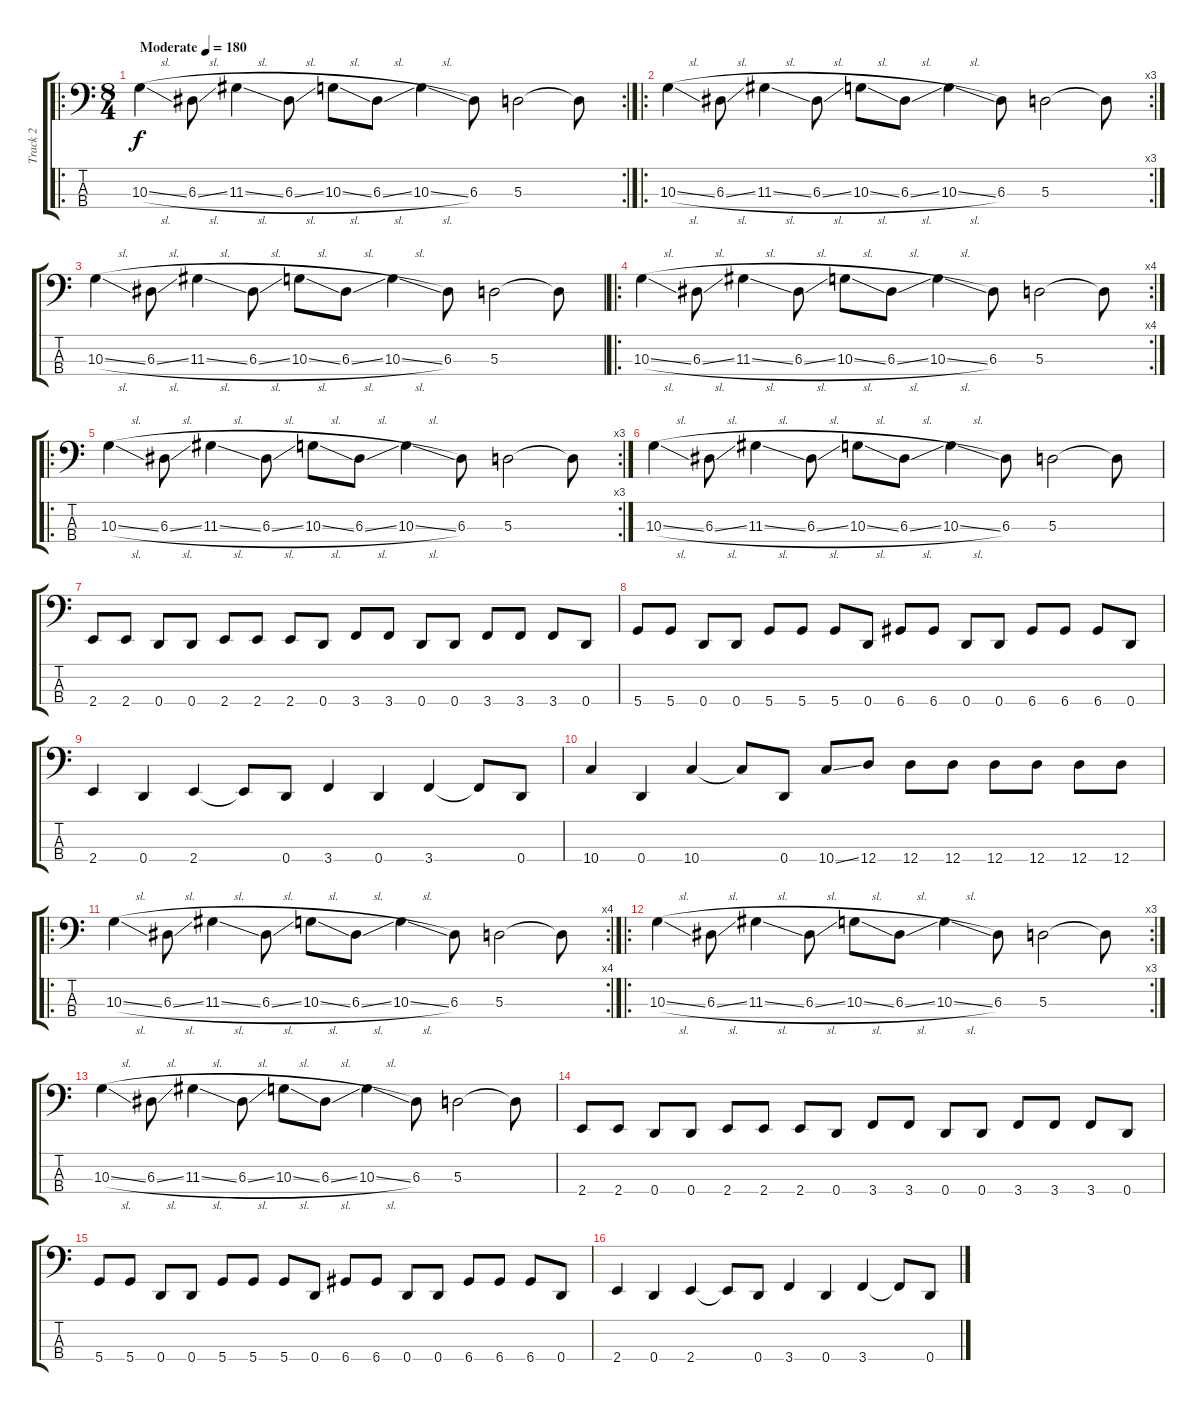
\track ("Track 2" "Track 2") {instrument fretlessbass}
\staff {score tabs}
\tuning (G2 D2 A1 D1) {hide}
\ro
\rc 2
\ts (8 4)
\tempo (180 "Moderate")
\clef f4
\ks c
10.3{sl}.4{dy f instrument fretlessbass} 6.3{sl}.8 11.3{sl}.4 6.3{sl}.8 10.3{sl}.8 6.3{sl}.8 10.3{sl}.4 6.3.8 5.3.2 5.3{t}.8 |
\ro
\rc 3
10.3{sl}.4 6.3{sl}.8 11.3{sl}.4 6.3{sl}.8 10.3{sl}.8 6.3{sl}.8 10.3{sl}.4 6.3.8 5.3.2 5.3{t}.8 |
10.3{sl}.4 6.3{sl}.8 11.3{sl}.4 6.3{sl}.8 10.3{sl}.8 6.3{sl}.8 10.3{sl}.4 6.3.8 5.3.2 5.3{t}.8 |
\ro
\rc 4
10.3{sl}.4 6.3{sl}.8 11.3{sl}.4 6.3{sl}.8 10.3{sl}.8 6.3{sl}.8 10.3{sl}.4 6.3.8 5.3.2 5.3{t}.8 |
\ro
\rc 3
10.3{sl}.4 6.3{sl}.8 11.3{sl}.4 6.3{sl}.8 10.3{sl}.8 6.3{sl}.8 10.3{sl}.4 6.3.8 5.3.2 5.3{t}.8 |
10.3{sl}.4 6.3{sl}.8 11.3{sl}.4 6.3{sl}.8 10.3{sl}.8 6.3{sl}.8 10.3{sl}.4 6.3.8 5.3.2 5.3{t}.8 |
2.4.8 2.4.8 0.4.8 0.4.8 2.4.8 2.4.8 2.4.8 0.4.8 3.4.8 3.4.8 0.4.8 0.4.8 3.4.8 3.4.8 3.4.8 0.4.8 |
5.4.8 5.4.8 0.4.8 0.4.8 5.4.8 5.4.8 5.4.8 0.4.8 6.4.8 6.4.8 0.4.8 0.4.8 6.4.8 6.4.8 6.4.8 0.4.8 |
2.4.4 0.4.4 2.4.4 2.4{t}.8 0.4.8 3.4.4 0.4.4 3.4.4 3.4{t}.8 0.4.8 |
10.4.4 0.4.4 10.4.4 10.4{t}.8 0.4.8 10.4{ss}.8 12.4.8 12.4.8 12.4.8 12.4.8 12.4.8 12.4.8 12.4.8 |
\ro
\rc 4
10.3{sl}.4 6.3{sl}.8 11.3{sl}.4 6.3{sl}.8 10.3{sl}.8 6.3{sl}.8 10.3{sl}.4 6.3.8 5.3.2 5.3{t}.8 |
\ro
\rc 3
10.3{sl}.4 6.3{sl}.8 11.3{sl}.4 6.3{sl}.8 10.3{sl}.8 6.3{sl}.8 10.3{sl}.4 6.3.8 5.3.2 5.3{t}.8 |
10.3{sl}.4 6.3{sl}.8 11.3{sl}.4 6.3{sl}.8 10.3{sl}.8 6.3{sl}.8 10.3{sl}.4 6.3.8 5.3.2 5.3{t}.8 |
2.4.8 2.4.8 0.4.8 0.4.8 2.4.8 2.4.8 2.4.8 0.4.8 3.4.8 3.4.8 0.4.8 0.4.8 3.4.8 3.4.8 3.4.8 0.4.8 |
5.4.8 5.4.8 0.4.8 0.4.8 5.4.8 5.4.8 5.4.8 0.4.8 6.4.8 6.4.8 0.4.8 0.4.8 6.4.8 6.4.8 6.4.8 0.4.8 |
2.4.4 0.4.4 2.4.4 2.4{t}.8 0.4.8 3.4.4 0.4.4 3.4.4 3.4{t}.8 0.4.8
